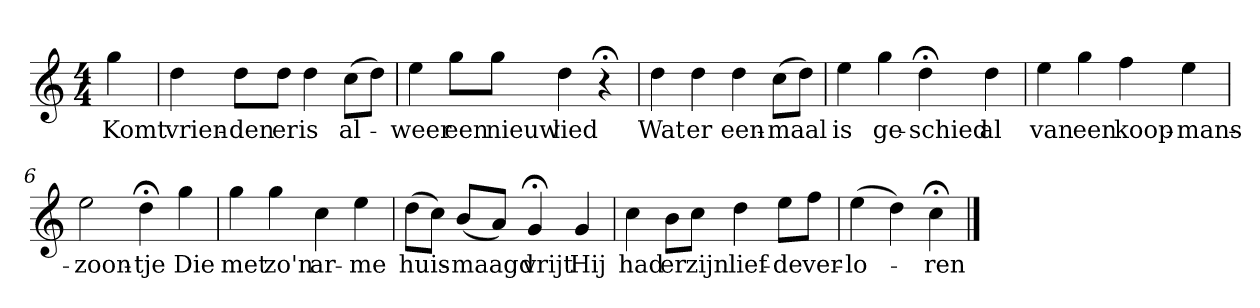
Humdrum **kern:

**kern	**text
*part1	*part1
*staff1	*staff1
*k[]	*
*C:	*
*M4/4	*
*MM120	*
=	=
4gg	Komt
=1	=1
4dd	vrien-
8ddL	-den
8ddJ	er
4dd	is
(8ccL	al-
8ddJ)	.
=2	=2
4ee	-weer
8ggL	een
8ggJ	nieuw
4dd	lied
4r;<	.
=3	=3
4dd	Wat
4dd	er
4dd	een-
(8ccL	-maal
8ddJ)	.
=4	=4
4ee	is
4gg	ge-
4dd;<	-schied
4dd	al
=5	=5
4ee	van
4gg	een
4ff	koop-
4ee	-mans-
=6	=6
2ee	-zoon-
4dd;<	-tje
4gg	Die
=7	=7
4gg	met
4gg	zo'n
4cc	ar-
4ee	-me
=8	=8
(8ddL	huis-
8ccJ)	.
(8bL	-maagd
8aJ)	.
4g;<	vrijt
4g	Hij
=9	=9
4cc	had
8bL	er
8ccJ	zijn
4dd	lief-
8eeL	-de
8ffJ	ver-
=10	=10
(4ee	-lo-
4dd)	.
4cc;<	-ren
==	==
*-	*-
